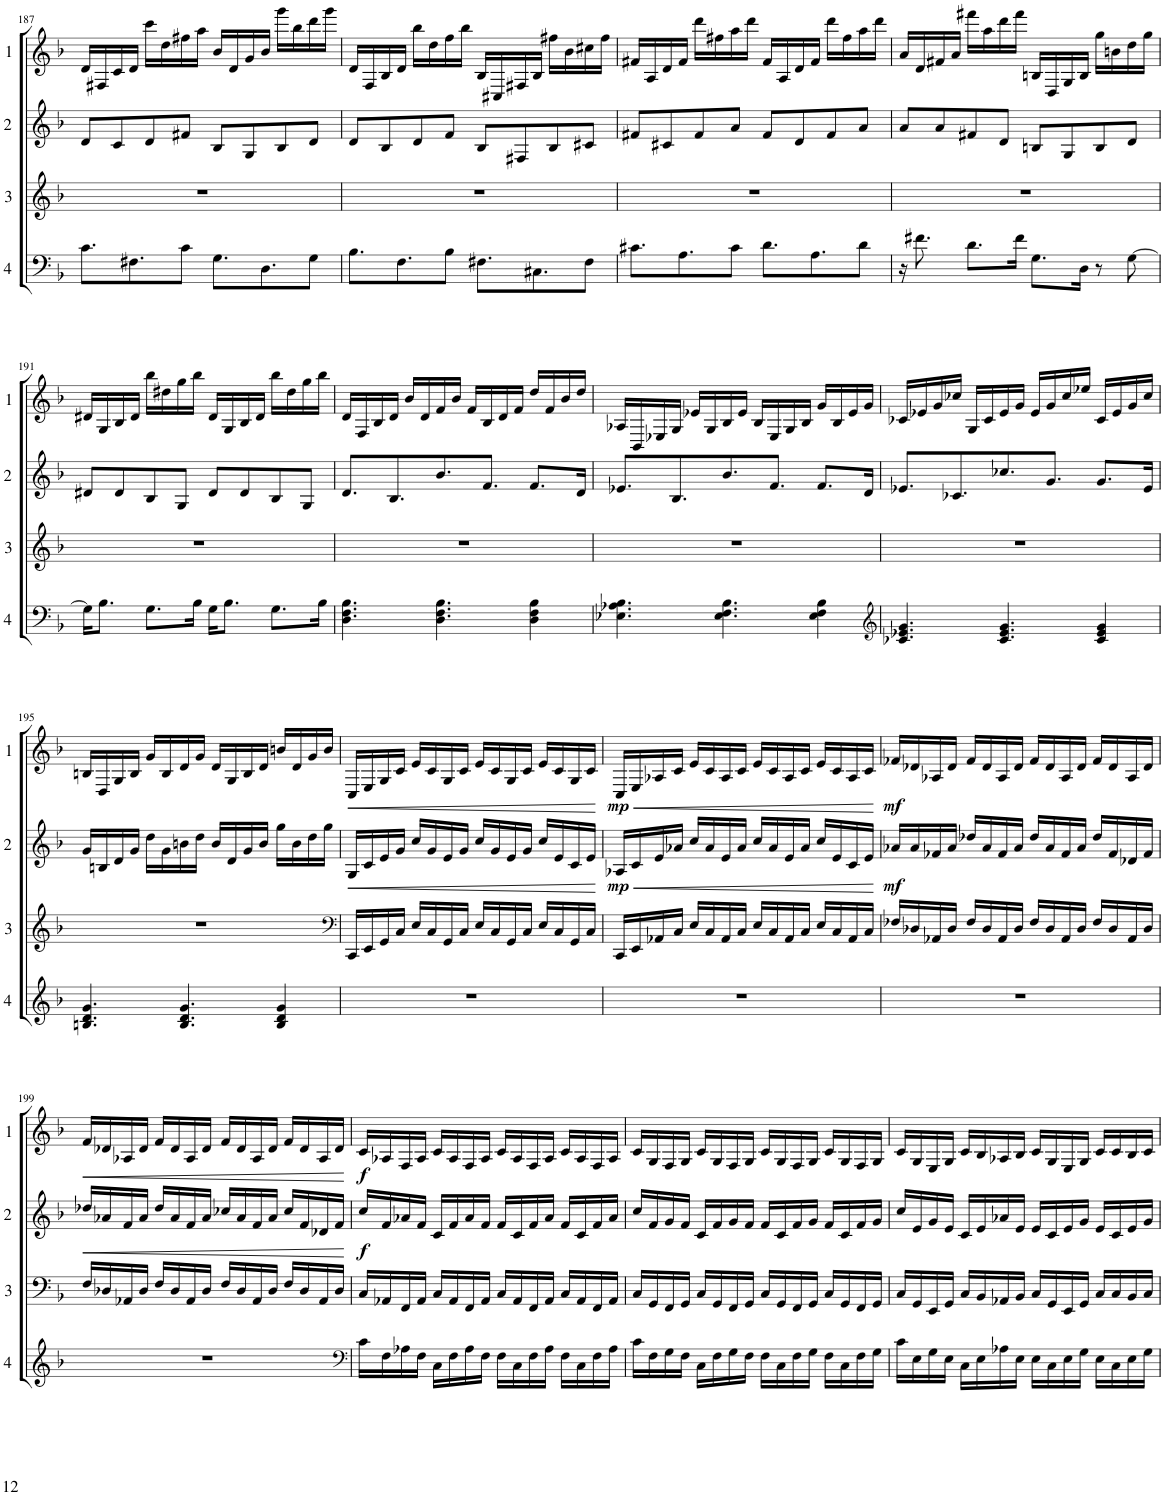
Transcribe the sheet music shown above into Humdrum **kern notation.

**kern	**kern	**kern	**dynam	**kern	**dynam
*part4	*part3	*part2	*part2	*part1	*part1
*staff4	*staff3	*staff2	*staff2	*staff1	*staff1
*I"Synth 4	*I"Synth 3	*I"Synth 2	*	*I"Synth 1	*
!!LO:PB:g=z
*clefF4	*clefG2	*clefG2	*	*clefG2	*
*k[b-]	*k[b-]	*k[b-]	*	*k[b-]	*
*M4/4	*M4/4	*M4/4	*	*M4/4	*
*met(c)	*met(c)	*met(c)	*	*met(c)	*
=187	=187	=187	=187	=187	=187
8.c\L	1r	8d/L	.	16d/LL	.
.	.	.	.	16F#X/	.
.	.	8c/	.	16c/	.
8.F#X\	.	.	.	16d/JJ	.
.	.	8d/	.	16ccc\LL	.
.	.	.	.	16dd\	.
8c\J	.	8f#X/J	.	16ff#X\	.
.	.	.	.	16aa\JJ	.
8.G\L	.	8B-/L	.	16b-/LL	.
.	.	.	.	16d/	.
.	.	8G/	.	16g/	.
8.D\	.	.	.	16b-/JJ	.
.	.	8B-/	.	16ggg\LL	.
.	.	.	.	16bb-\	.
8G\J	.	8d/J	.	16ddd\	.
.	.	.	.	16ggg\JJ	.
=188	=188	=188	=188	=188	=188
8.B-\L	1r	8d/L	.	16d/LL	.
.	.	.	.	16F/	.
.	.	8B-/	.	16B-/	.
8.F\	.	.	.	16d/JJ	.
.	.	8d/	.	16bb-\LL	.
.	.	.	.	16dd\	.
8B-\J	.	8f/J	.	16ff\	.
.	.	.	.	16bb-\JJ	.
8.F#X\L	.	8B-/L	.	16B-/LL	.
.	.	.	.	16C#X/	.
.	.	8F#X/	.	16F#X/	.
8.C#X\	.	.	.	16B-/JJ	.
.	.	8B-/	.	16ff#X\LL	.
.	.	.	.	16b-\	.
8F#\J	.	8c#X/J	.	16cc#X\	.
.	.	.	.	16ff#\JJ	.
=189	=189	=189	=189	=189	=189
8.c#X\L	1r	8f#X/L	.	16f#X/LL	.
.	.	.	.	16A/	.
.	.	8c#X/	.	16d/	.
8.A\	.	.	.	16f#/JJ	.
.	.	8f#/	.	16ddd\LL	.
.	.	.	.	16ff#X\	.
8c#\J	.	8a/J	.	16aa\	.
.	.	.	.	16ddd\JJ	.
8.d\L	.	8f#/L	.	16f#/LL	.
.	.	.	.	16A/	.
.	.	8d/	.	16d/	.
8.A\	.	.	.	16f#/JJ	.
.	.	8f#/	.	16ddd\LL	.
.	.	.	.	16ff#\	.
8d\J	.	8a/J	.	16aa\	.
.	.	.	.	16ddd\JJ	.
=190	=190	=190	=190	=190	=190
16r	1r	8a/L	.	16a/LL	.
8.f#X\	.	.	.	16d/	.
.	.	8a/	.	16f#X/	.
.	.	.	.	16a/JJ	.
8.d\L	.	8f#X/	.	16fff#X\LL	.
.	.	.	.	16aa\	.
.	.	8d/J	.	16ddd\	.
16f#\Jk	.	.	.	16fff#\JJ	.
8.G\L	.	8Bn/L	.	16Bn/LL	.
.	.	.	.	16D/	.
.	.	8G/	.	16G/	.
16D\Jk	.	.	.	16B/JJ	.
8r	.	8B/	.	16gg\LL	.
.	.	.	.	16bn\	.
[8G\	.	8d/J	.	16dd\	.
.	.	.	.	16gg\JJ	.
!!LO:LB:g=z
=191	=191	=191	=191	=191	=191
16G\KL]	1r	8d#X/L	.	16d#X/LL	.
8.B-\J	.	.	.	16G/	.
.	.	8d#/	.	16B-/	.
.	.	.	.	16d#/JJ	.
8.G\L	.	8B-/	.	16bb-\LL	.
.	.	.	.	16dd#X\	.
.	.	8G/J	.	16gg\	.
16B-\Jk	.	.	.	16bb-\JJ	.
16G\KL	.	8d#/L	.	16d#/LL	.
8.B-\J	.	.	.	16G/	.
.	.	8d#/	.	16B-/	.
.	.	.	.	16d#/JJ	.
8.G\L	.	8B-/	.	16bb-\LL	.
.	.	.	.	16dd#\	.
.	.	8G/J	.	16gg\	.
16B-\Jk	.	.	.	16bb-\JJ	.
=192	=192	=192	=192	=192	=192
4.D\ 4.F\ 4.B-\	1r	8.d/L	.	16d/LL	.
.	.	.	.	16F/	.
.	.	.	.	16B-/	.
.	.	8.B-/	.	16d/JJ	.
.	.	.	.	16b-/LL	.
.	.	.	.	16d/	.
4.D\ 4.F\ 4.B-\	.	8.b-/	.	16f/	.
.	.	.	.	16b-/JJ	.
.	.	.	.	16f/LL	.
.	.	8.f/J	.	16B-/	.
.	.	.	.	16d/	.
.	.	.	.	16f/JJ	.
4D\ 4F\ 4B-\	.	8.f/L	.	16dd/LL	.
.	.	.	.	16f/	.
.	.	.	.	16b-/	.
.	.	16d/Jk	.	16dd/JJ	.
=193	=193	=193	=193	=193	=193
4.E-X\ 4.A-X\ 4.B-\	1r	8.e-X/L	.	16A-X/LL	.
.	.	.	.	16BB-/	.
.	.	.	.	16E-X/	.
.	.	8.B-/	.	16G/JJ	.
.	.	.	.	16e-X/LL	.
.	.	.	.	16G/	.
4.E-\ 4.F\ 4.B-\	.	8.b-/	.	16B-/	.
.	.	.	.	16e-/JJ	.
.	.	.	.	16B-/LL	.
.	.	8.f/J	.	16E-/	.
.	.	.	.	16G/	.
.	.	.	.	16B-/JJ	.
4E-\ 4F\ 4B-\	.	8.f/L	.	16g/LL	.
.	.	.	.	16B-/	.
.	.	.	.	16e-/	.
.	.	16d/Jk	.	16g/JJ	.
=194	=194	=194	=194	=194	=194
*clefG2	*	*	*	*	*
4.c-X/ 4.e-X/ 4.g/	1r	8.e-X/L	.	16c-X/LL	.
.	.	.	.	16e-X/	.
.	.	.	.	16g/	.
.	.	8.c-X/	.	16cc-X/JJ	.
.	.	.	.	16G/LL	.
.	.	.	.	16c-/	.
4.c-/ 4.e-/ 4.g/	.	8.cc-X/	.	16e-/	.
.	.	.	.	16g/JJ	.
.	.	.	.	16e-/LL	.
.	.	8.g/J	.	16g/	.
.	.	.	.	16cc-/	.
.	.	.	.	16ee-X/JJ	.
4c-/ 4e-/ 4g/	.	8.g/L	.	16c-/LL	.
.	.	.	.	16e-/	.
.	.	.	.	16g/	.
.	.	16e-/Jk	.	16cc-/JJ	.
!!LO:LB:g=z
=195	=195	=195	=195	=195	=195
4.Bn/ 4.d/ 4.g/	1r	16g/LL	.	16Bn/LL	.
.	.	16Bn/	.	16D/	.
.	.	16d/	.	16G/	.
.	.	16g/JJ	.	16B/JJ	.
.	.	16dd\LL	.	16g/LL	.
.	.	16g\	.	16B/	.
4.B/ 4.d/ 4.g/	.	16bn\	.	16d/	.
.	.	16dd\JJ	.	16g/JJ	.
.	.	16b/LL	.	16d/LL	.
.	.	16d/	.	16G/	.
.	.	16g/	.	16B/	.
.	.	16b/JJ	.	16d/JJ	.
4B/ 4d/ 4g/	.	16gg\LL	.	16bn/LL	.
.	.	16b\	.	16d/	.
.	.	16dd\	.	16g/	.
.	.	16gg\JJ	.	16b/JJ	.
=196	=196	=196	=196	=196	=196
*	*clefF4	*	*	*	*
!	!	!	!LO:HP:b	!	!LO:HP:b
1r	16CC/LL	16G/LL	<	16C/LL	<
.	16EE/	16c/	.	16E/	.
.	16GG/	16e/	.	16G/	.
.	16C/JJ	16g/JJ	.	16c/JJ	.
.	16E/LL	16cc/LL	.	16e/LL	.
.	16C/	16g/	.	16c/	.
.	16GG/	16e/	.	16G/	.
.	16C/JJ	16g/JJ	.	16c/JJ	.
.	16E/LL	16cc/LL	.	16e/LL	.
.	16C/	16g/	.	16c/	.
.	16GG/	16e/	.	16G/	.
.	16C/JJ	16g/JJ	.	16c/JJ	.
.	16E/LL	16cc/LL	.	16e/LL	.
.	16C/	16e/	.	16c/	.
.	16GG/	16c/	.	16G/	.
.	16C/JJ	16e/JJ	.	16c/JJ	.
.	.	.	[	.	[
=197	=197	=197	=197	=197	=197
!	!	!	!LO:HP:b	!	!LO:HP:b
!	!	!	!LO:DY:n=1:b	!	!LO:DY:n=1:b
1r	16CC/LL	16A-X/LL	< mp	16C/LL	< mp
.	16EE/	16c/	.	16E/	.
.	16AA-X/	16e/	.	16A-X/	.
.	16C/JJ	16a-X/JJ	.	16c/JJ	.
.	16E/LL	16cc/LL	.	16e/LL	.
.	16C/	16a-/	.	16c/	.
.	16AA-/	16e/	.	16A-/	.
.	16C/JJ	16a-/JJ	.	16c/JJ	.
.	16E/LL	16cc/LL	.	16e/LL	.
.	16C/	16a-/	.	16c/	.
.	16AA-/	16e/	.	16A-/	.
.	16C/JJ	16a-/JJ	.	16c/JJ	.
.	16E/LL	16cc/LL	.	16e/LL	.
.	16C/	16e/	.	16c/	.
.	16AA-/	16c/	.	16A-/	.
.	16C/JJ	16e/JJ	.	16c/JJ	.
.	.	.	[	.	[
=198	=198	=198	=198	=198	=198
!	!	!	!LO:DY:b	!	!LO:DY:b
1r	16F-X/LL	16a-X/LL	mf	16f-X/LL	mf
.	16D-X/	16a-/	.	16d-X/	.
.	16AA-X/	16f-X/	.	16A-X/	.
.	16D-/JJ	16a-/JJ	.	16d-/JJ	.
.	16F-/LL	16dd-X/LL	.	16f-/LL	.
.	16D-/	16a-/	.	16d-/	.
.	16AA-/	16f-/	.	16A-/	.
.	16D-/JJ	16a-/JJ	.	16d-/JJ	.
.	16F-/LL	16dd-/LL	.	16f-/LL	.
.	16D-/	16a-/	.	16d-/	.
.	16AA-/	16f-/	.	16A-/	.
.	16D-/JJ	16a-/JJ	.	16d-/JJ	.
.	16F-/LL	16dd-/LL	.	16f-/LL	.
.	16D-/	16f-/	.	16d-/	.
.	16AA-/	16d-X/	.	16A-/	.
.	16D-/JJ	16f-/JJ	.	16d-/JJ	.
!!LO:LB:g=z
=199	=199	=199	=199	=199	=199
!	!	!	!LO:HP:b	!	!LO:HP:b
1r	16F/LL	16dd-X/LL	<	16f/LL	<
.	16D-X/	16a-X/	.	16d-X/	.
.	16AA-X/	16f/	.	16A-X/	.
.	16D-/JJ	16a-/JJ	.	16d-/JJ	.
.	16F/LL	16dd-/LL	.	16f/LL	.
.	16D-/	16a-/	.	16d-/	.
.	16AA-/	16f/	.	16A-/	.
.	16D-/JJ	16a-/JJ	.	16d-/JJ	.
.	16F/LL	16cc-X/LL	.	16f/LL	.
.	16D-/	16a-/	.	16d-/	.
.	16AA-/	16f/	.	16A-/	.
.	16D-/JJ	16a-/JJ	.	16d-/JJ	.
.	16F/LL	16cc-/LL	.	16f/LL	.
.	16D-/	16f/	.	16d-/	.
.	16AA-/	16d-X/	.	16A-/	.
.	16D-/JJ	16f/JJ	.	16d-/JJ	.
.	.	.	[	.	[
=200	=200	=200	=200	=200	=200
*clefF4	*	*	*	*	*
!	!	!	!LO:DY:b	!	!LO:DY:b
16c\LL	16C/LL	16cc/LL	f	16c/LL	f
16F\	16AA-X/	16f/	.	16A-X/	.
16A-X\	16FF/	16a-X/	.	16F/	.
16F\JJ	16AA-/JJ	16f/JJ	.	16A-/JJ	.
16C\LL	16C/LL	16c/LL	.	16c/LL	.
16F\	16AA-/	16f/	.	16A-/	.
16A-\	16FF/	16a-/	.	16F/	.
16F\JJ	16AA-/JJ	16f/JJ	.	16A-/JJ	.
16F\LL	16C/LL	16f/LL	.	16c/LL	.
16C\	16AA-/	16c/	.	16A-/	.
16F\	16FF/	16f/	.	16F/	.
16A-\JJ	16AA-/JJ	16a-/JJ	.	16A-/JJ	.
16F\LL	16C/LL	16f/LL	.	16c/LL	.
16C\	16AA-/	16c/	.	16A-/	.
16F\	16FF/	16f/	.	16F/	.
16A-\JJ	16AA-/JJ	16a-/JJ	.	16A-/JJ	.
=201	=201	=201	=201	=201	=201
16c\LL	16C/LL	16cc/LL	.	16c/LL	.
16F\	16GG/	16f/	.	16G/	.
16G\	16FF/	16g/	.	16F/	.
16F\JJ	16GG/JJ	16f/JJ	.	16G/JJ	.
16C\LL	16C/LL	16c/LL	.	16c/LL	.
16F\	16GG/	16f/	.	16G/	.
16G\	16FF/	16g/	.	16F/	.
16F\JJ	16GG/JJ	16f/JJ	.	16G/JJ	.
16F\LL	16C/LL	16f/LL	.	16c/LL	.
16C\	16GG/	16c/	.	16G/	.
16F\	16FF/	16f/	.	16F/	.
16G\JJ	16GG/JJ	16g/JJ	.	16G/JJ	.
16F\LL	16C/LL	16f/LL	.	16c/LL	.
16C\	16GG/	16c/	.	16G/	.
16F\	16FF/	16f/	.	16F/	.
16G\JJ	16GG/JJ	16g/JJ	.	16G/JJ	.
=202	=202	=202	=202	=202	=202
16c\LL	16C/LL	16cc/LL	.	16c/LL	.
16E\	16GG/	16e/	.	16G/	.
16G\	16EE/	16g/	.	16E/	.
16E\JJ	16GG/JJ	16e/JJ	.	16G/JJ	.
16C\LL	16C/LL	16c/LL	.	16c/LL	.
16E\	16BB-/	16e/	.	16B-/	.
16A-X\	16AA-X/	16a-X/	.	16A-X/	.
16E\JJ	16BB-/JJ	16e/JJ	.	16B-/JJ	.
16E\LL	16C/LL	16e/LL	.	16c/LL	.
16C\	16GG/	16c/	.	16G/	.
16E\	16EE/	16e/	.	16E/	.
16G\JJ	16GG/JJ	16g/JJ	.	16G/JJ	.
16E\LL	16C/LL	16e/LL	.	16c/LL	.
16C\	16C/	16c/	.	16c/	.
16E\	16BB-/	16e/	.	16B-/	.
16G\JJ	16C/JJ	16g/JJ	.	16c/JJ	.
=	=	=	=	=	=
*-	*-	*-	*-	*-	*-
